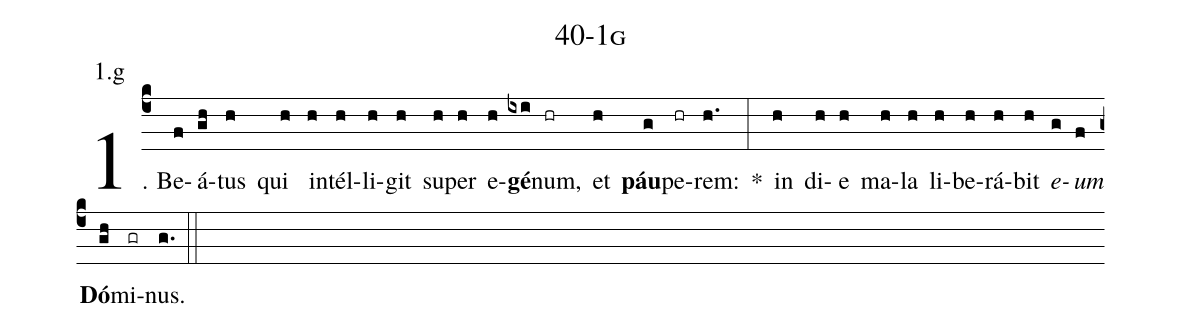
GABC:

name: 40-1g;
annotation: 1.g;
%%
(c4)1. Be(f)á(gh)tus(h) qui(h) in(h)tél(h)li(h)git(h) su(h)per(h) e(h)<b>gé</b>(ixi)num,(hr) et(h) <b>páu</b>(g)pe(hr)rem:(h.) *(:) in(h) di(h)e(h) ma(h)la(h) li(h)be(h)rá(h)bit(h) <i>e</i>(g)<i>um</i>(f) <b>Dó</b>(gh)mi(gr)nus.(g.) (::)
